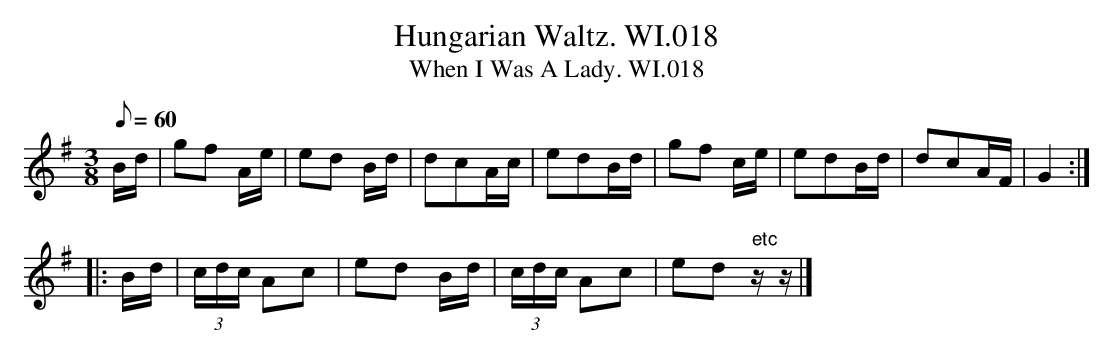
X:1
T:Hungarian Waltz. WI.018
T:When I Was A Lady. WI.018
M:3/8
L:1/16
Q:1/8=60
K:G
Bd|g2f2 Ae|e2d2 Bd|d2c2Ac|e2d2Bd|\
g2f2 ce|e2d2Bd|d2c2AF|G4:|
|:Bd|(3cdc A2c2|e2d2 Bd|(3cdc A2c2|e2d2" etc"zz|]
